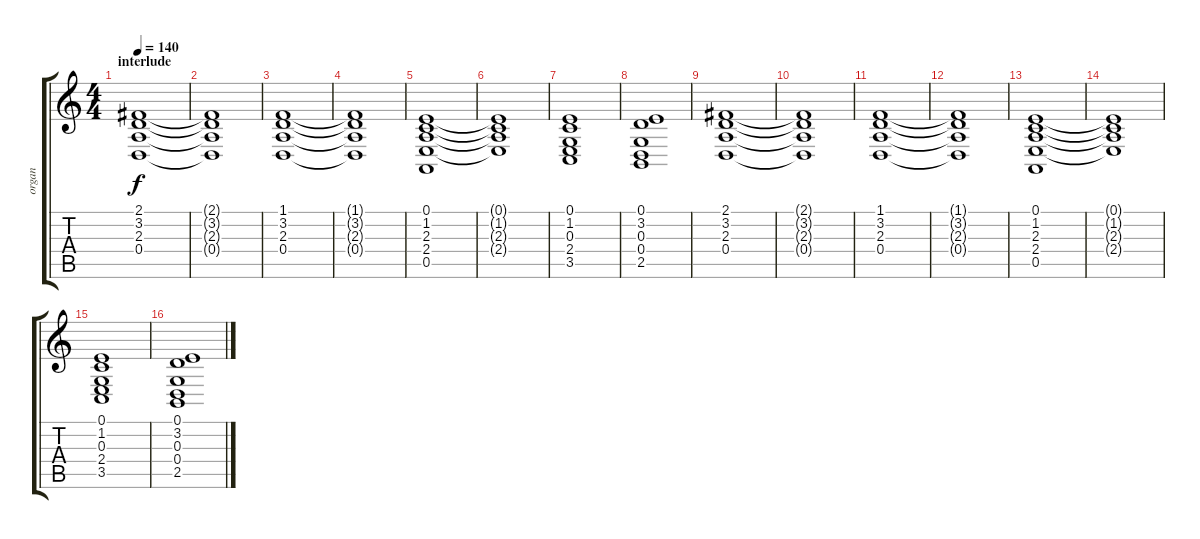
\track ("organ" "organ") {instrument drawbarorgan}
\staff {score tabs}
\tuning (E4 B3 G3 D3 A2 E2) {hide}
\ts (4 4)
\section ("" "interlude")
\tempo 140
\clef g2
\ks c
(2.1 3.2 2.3 0.4).1{dy f} |
(2.1{t} 3.2{t} 2.3{t} 0.4{t}).1 |
(1.1 3.2 2.3 0.4).1 |
(1.1{t} 3.2{t} 2.3{t} 0.4{t}).1 |
(0.1 1.2 2.3 2.4 0.5).1 |
(0.1{t} 1.2{t} 2.3{t} 2.4{t}).1 |
(0.1 1.2 0.3 2.4 3.5).1 |
(0.1 3.2 0.3 0.4 2.5).1 |
(2.1 3.2 2.3 0.4).1 |
(2.1{t} 3.2{t} 2.3{t} 0.4{t}).1 |
(1.1 3.2 2.3 0.4).1 |
(1.1{t} 3.2{t} 2.3{t} 0.4{t}).1 |
(0.1 1.2 2.3 2.4 0.5).1 |
(0.1{t} 1.2{t} 2.3{t} 2.4{t}).1 |
(0.1 1.2 0.3 2.4 3.5).1 |
(0.1 3.2 0.3 0.4 2.5).1
